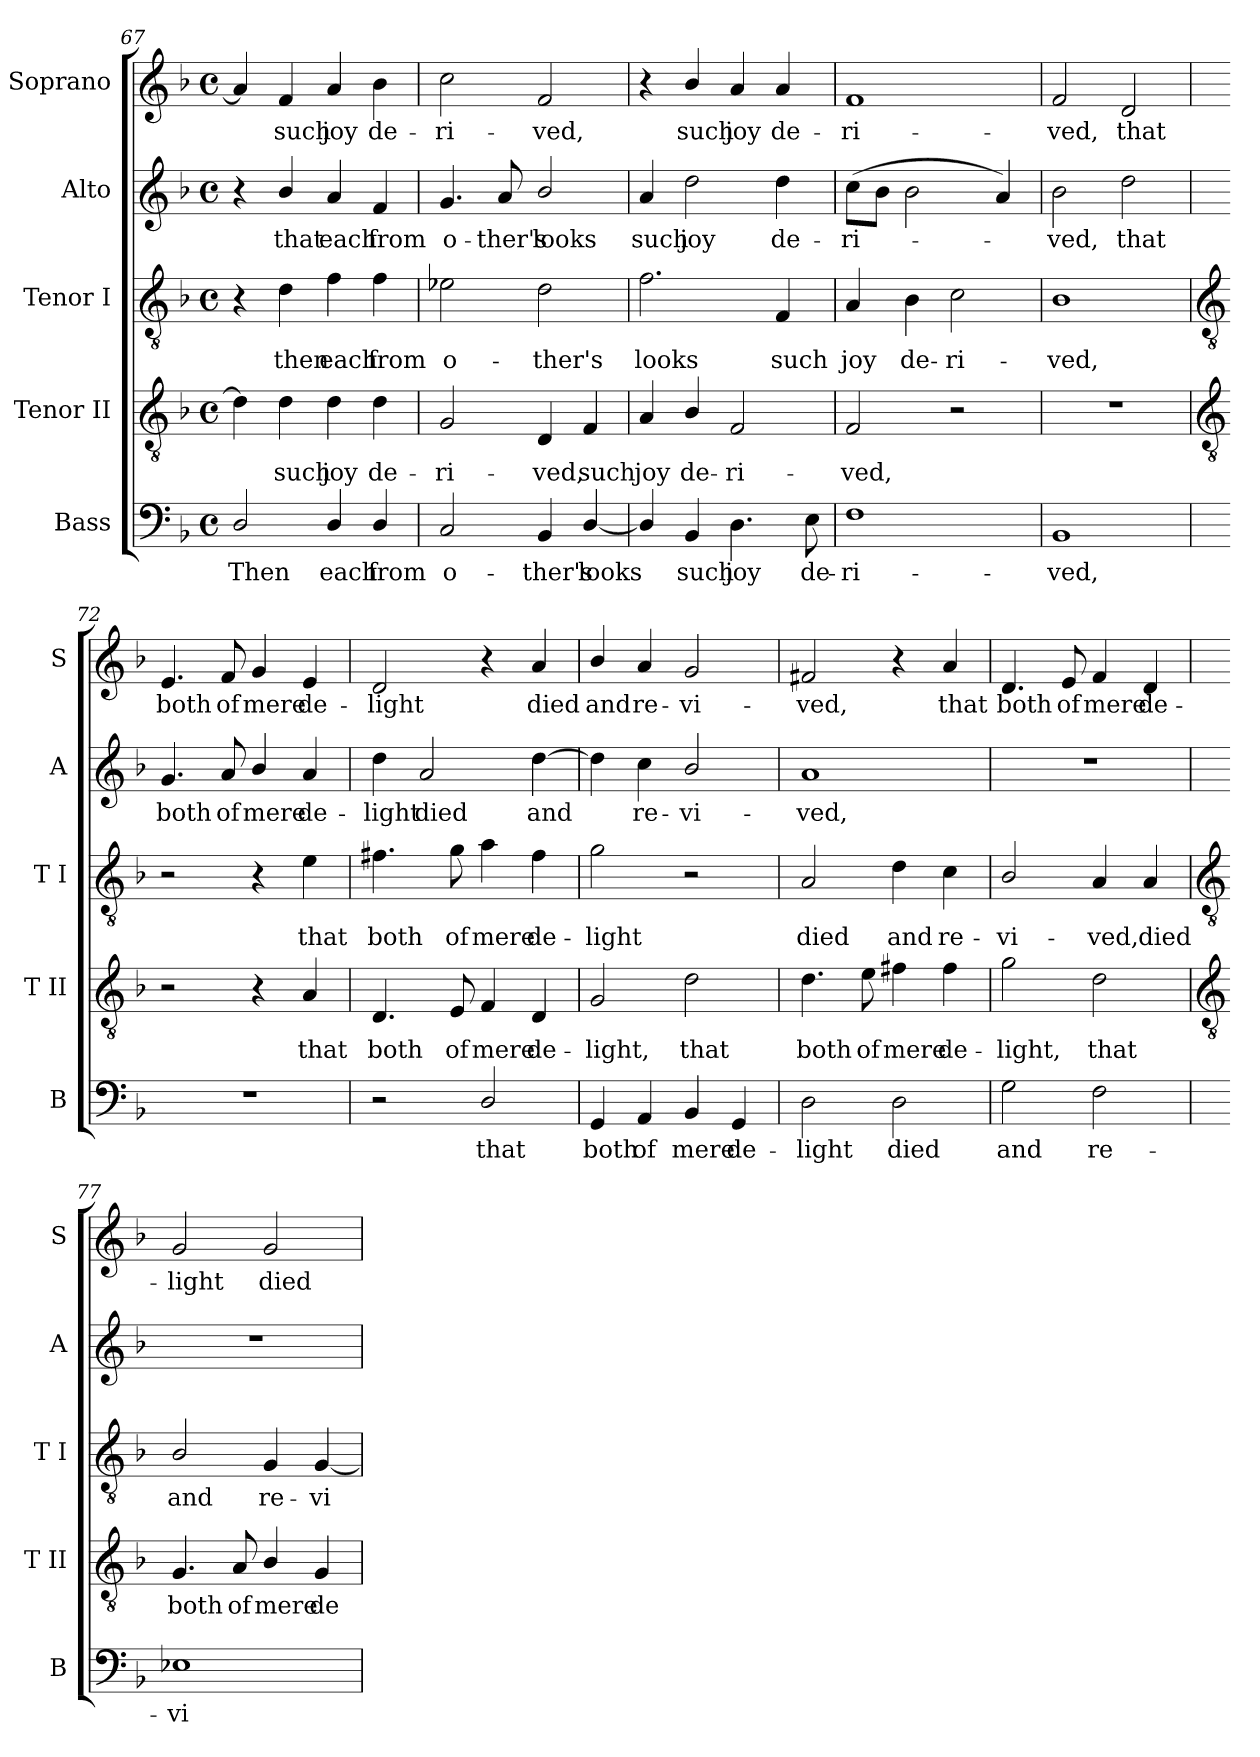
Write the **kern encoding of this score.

**kern	**text	**kern	**text	**kern	**text	**kern	**text	**kern	**text
*part5	*part5	*part4	*part4	*part3	*part3	*part2	*part2	*part1	*part1
*staff5	*staff5	*staff4	*staff4	*staff3	*staff3	*staff2	*staff2	*staff1	*staff1
*I"Bass	*	*I"Tenor II	*	*I"Tenor I	*	*I"Alto	*	*I"Soprano	*
*I'B	*	*I'T II	*	*I'T I	*	*I'A	*	*I'S	*
!!LO:LB:g=z
*clefF4	*	*clefGv2	*	*clefGv2	*	*clefG2	*	*clefG2	*
*k[b-]	*	*k[b-]	*	*k[b-]	*	*k[b-]	*	*k[b-]	*
*F:	*	*F:	*	*F:	*	*F:	*	*F:	*
*M4/4	*	*M4/4	*	*M4/4	*	*M4/4	*	*M4/4	*
*met(c)	*	*met(c)	*	*met(c)	*	*met(c)	*	*met(c)	*
=67	=67	=67	=67	=67	=67	=67	=67	=67	=67
!	!LO:LY:b	!	!	!	!	!	!	!	!
2D/	Then	4d]	.	4r	.	4r	.	4a]	.
!	!	!	!LO:LY:b	!	!LO:LY:b	!	!LO:LY:b	!	!LO:LY:b
.	.	4d	such	4d	then	4b-/	that	4f	such
!	!LO:LY:b	!	!LO:LY:b	!	!LO:LY:b	!	!LO:LY:b	!	!LO:LY:b
4D/	each	4d	joy	4f	each	4a	each	4a	joy
!	!LO:LY:b	!	!LO:LY:b	!	!LO:LY:b	!	!LO:LY:b	!	!LO:LY:b
4D/	from	4d	de-	4f	from	4f	from	4b-	de-
=68	=68	=68	=68	=68	=68	=68	=68	=68	=68
!	!LO:LY:b	!	!LO:LY:b	!	!LO:LY:b	!	!LO:LY:b	!	!LO:LY:b
2C	o-	2G	-ri-	2e-X	o-	4.g	o-	2cc	-ri-
!	!	!	!	!	!	!	!LO:LY:b	!	!
.	.	.	.	.	.	8a	-ther's	.	.
!	!LO:LY:b	!	!LO:LY:b	!	!LO:LY:b	!	!LO:LY:b	!	!LO:LY:b
4BB-	-ther's	4D	-ved,	2d	-ther's	2b-/	looks	2f	-ved,
!	!LO:LY:b	!	!LO:LY:b	!	!	!	!	!	!
[4D/	looks	4F	such	.	.	.	.	.	.
=69	=69	=69	=69	=69	=69	=69	=69	=69	=69
!	!	!	!LO:LY:b	!	!LO:LY:b	!	!LO:LY:b	!	!
4D/]	.	4A	joy	2.f	looks	4a	such	4r	.
!	!LO:LY:b	!	!LO:LY:b	!	!	!	!LO:LY:b	!	!LO:LY:b
4BB-	such	4B-/	de-	.	.	2dd	joy	4b-/	such
!	!LO:LY:b	!	!LO:LY:b	!	!	!	!	!	!LO:LY:b
4.D	joy	2F	-ri-	.	.	.	.	4a	joy
!	!	!	!	!	!LO:LY:b	!	!LO:LY:b	!	!LO:LY:b
.	.	.	.	4F	such	4dd	de-	4a	de-
!	!LO:LY:b	!	!	!	!	!	!	!	!
8E	de-	.	.	.	.	.	.	.	.
=70	=70	=70	=70	=70	=70	=70	=70	=70	=70
!	!LO:LY:b	!	!LO:LY:b	!	!LO:LY:b	!	!LO:LY:b	!	!LO:LY:b
1F	-ri-	2F	-ved,	4A	joy	(>8ccL	-ri-	1f	-ri-
.	.	.	.	.	.	8b-J	.	.	.
!	!	!	!	!	!LO:LY:b	!	!	!	!
.	.	.	.	4B-	de-	2b-\	.	.	.
!	!	!	!	!	!LO:LY:b	!	!	!	!
.	.	2r	.	2c	-ri-	.	.	.	.
.	.	.	.	.	.	4a)	.	.	.
=71	=71	=71	=71	=71	=71	=71	=71	=71	=71
!	!LO:LY:b	!	!	!	!LO:LY:b	!	!LO:LY:b	!	!LO:LY:b
1BB-	-ved,	1r	.	1B-	-ved,	2b-	ved,	2f	-ved,
!	!	!	!	!	!	!	!LO:LY:b	!	!LO:LY:b
.	.	.	.	.	.	2dd	that	2d	that
!!LO:LB:g=z
=72	=72	=72	=72	=72	=72	=72	=72	=72	=72
*	*	*clefGv2	*	*clefGv2	*	*	*	*	*
!	!	!	!	!	!	!	!LO:LY:b	!	!LO:LY:b
1r	.	2r	.	2r	.	4.g	both	4.e	both
!	!	!	!	!	!	!	!LO:LY:b	!	!LO:LY:b
.	.	.	.	.	.	8a	of	8f	of
!	!	!	!	!	!	!	!LO:LY:b	!	!LO:LY:b
.	.	4r	.	4r	.	4b-/	mere	4g	mere
!	!	!	!LO:LY:b	!	!LO:LY:b	!	!LO:LY:b	!	!LO:LY:b
.	.	4A	that	4e	that	4a	de-	4e	de-
=73	=73	=73	=73	=73	=73	=73	=73	=73	=73
!	!	!	!LO:LY:b	!	!LO:LY:b	!	!LO:LY:b	!	!LO:LY:b
2r	.	4.D	both	4.f#X	both	4dd	-light	2d	-light
!	!	!	!	!	!	!	!LO:LY:b	!	!
.	.	.	.	.	.	2a	died	.	.
!	!	!	!LO:LY:b	!	!LO:LY:b	!	!	!	!
.	.	8E	of	8g	of	.	.	.	.
!	!LO:LY:b	!	!LO:LY:b	!	!LO:LY:b	!	!	!	!
2D/	that	4F	mere	4a	mere	.	.	4r	.
!	!	!	!LO:LY:b	!	!LO:LY:b	!	!LO:LY:b	!	!LO:LY:b
.	.	4D	de-	4f#	de-	[4dd	and	4a	died
=74	=74	=74	=74	=74	=74	=74	=74	=74	=74
!	!LO:LY:b	!	!LO:LY:b	!	!LO:LY:b	!	!	!	!LO:LY:b
4GG	both	2G	-light,	2g	-light	4dd]	.	4b-/	and
!	!LO:LY:b	!	!	!	!	!	!LO:LY:b	!	!LO:LY:b
4AA	of	.	.	.	.	4cc	re-	4a	re-
!	!LO:LY:b	!	!LO:LY:b	!	!	!	!LO:LY:b	!	!LO:LY:b
4BB-	mere	2d	that	2r	.	2b-/	-vi-	2g	-vi-
!	!LO:LY:b	!	!	!	!	!	!	!	!
4GG	de-	.	.	.	.	.	.	.	.
=75	=75	=75	=75	=75	=75	=75	=75	=75	=75
!	!LO:LY:b	!	!LO:LY:b	!	!LO:LY:b	!	!LO:LY:b	!	!LO:LY:b
2D	-light	4.d	both	2A	died	1a	-ved,	2f#X	-ved,
!	!	!	!LO:LY:b	!	!	!	!	!	!
.	.	8e	of	.	.	.	.	.	.
!	!LO:LY:b	!	!LO:LY:b	!	!LO:LY:b	!	!	!	!
2D	died	4f#X	mere	4d	and	.	.	4r	.
!	!	!	!LO:LY:b	!	!LO:LY:b	!	!	!	!LO:LY:b
.	.	4f#	de-	4c	re-	.	.	4a	that
=76	=76	=76	=76	=76	=76	=76	=76	=76	=76
!	!LO:LY:b	!	!LO:LY:b	!	!LO:LY:b	!	!	!	!LO:LY:b
2G	and	2g	-light,	2B-/	-vi-	1r	.	4.d	both
!	!	!	!	!	!	!	!	!	!LO:LY:b
.	.	.	.	.	.	.	.	8e	of
!	!LO:LY:b	!	!LO:LY:b	!	!LO:LY:b	!	!	!	!LO:LY:b
2F	re-	2d	that	4A	-ved,	.	.	4f	mere
!	!	!	!	!	!LO:LY:b	!	!	!	!LO:LY:b
.	.	.	.	4A	died	.	.	4d	de-
!!LO:LB:g=z
=77	=77	=77	=77	=77	=77	=77	=77	=77	=77
*	*	*clefGv2	*	*clefGv2	*	*	*	*	*
!	!LO:LY:b	!	!LO:LY:b	!	!LO:LY:b	!	!	!	!LO:LY:b
1E-X	-vi-	4.G	both	2B-/	and	1r	.	2g	-light
!	!	!	!LO:LY:b	!	!	!	!	!	!
.	.	8A	of	.	.	.	.	.	.
!	!	!	!LO:LY:b	!	!LO:LY:b	!	!	!	!LO:LY:b
.	.	4B-/	mere	4G	re-	.	.	2g	died
!	!	!	!LO:LY:b	!	!LO:LY:b	!	!	!	!
.	.	4G	de-	[4G	-vi-	.	.	.	.
=	=	=	=	=	=	=	=	=	=
*-	*-	*-	*-	*-	*-	*-	*-	*-	*-
